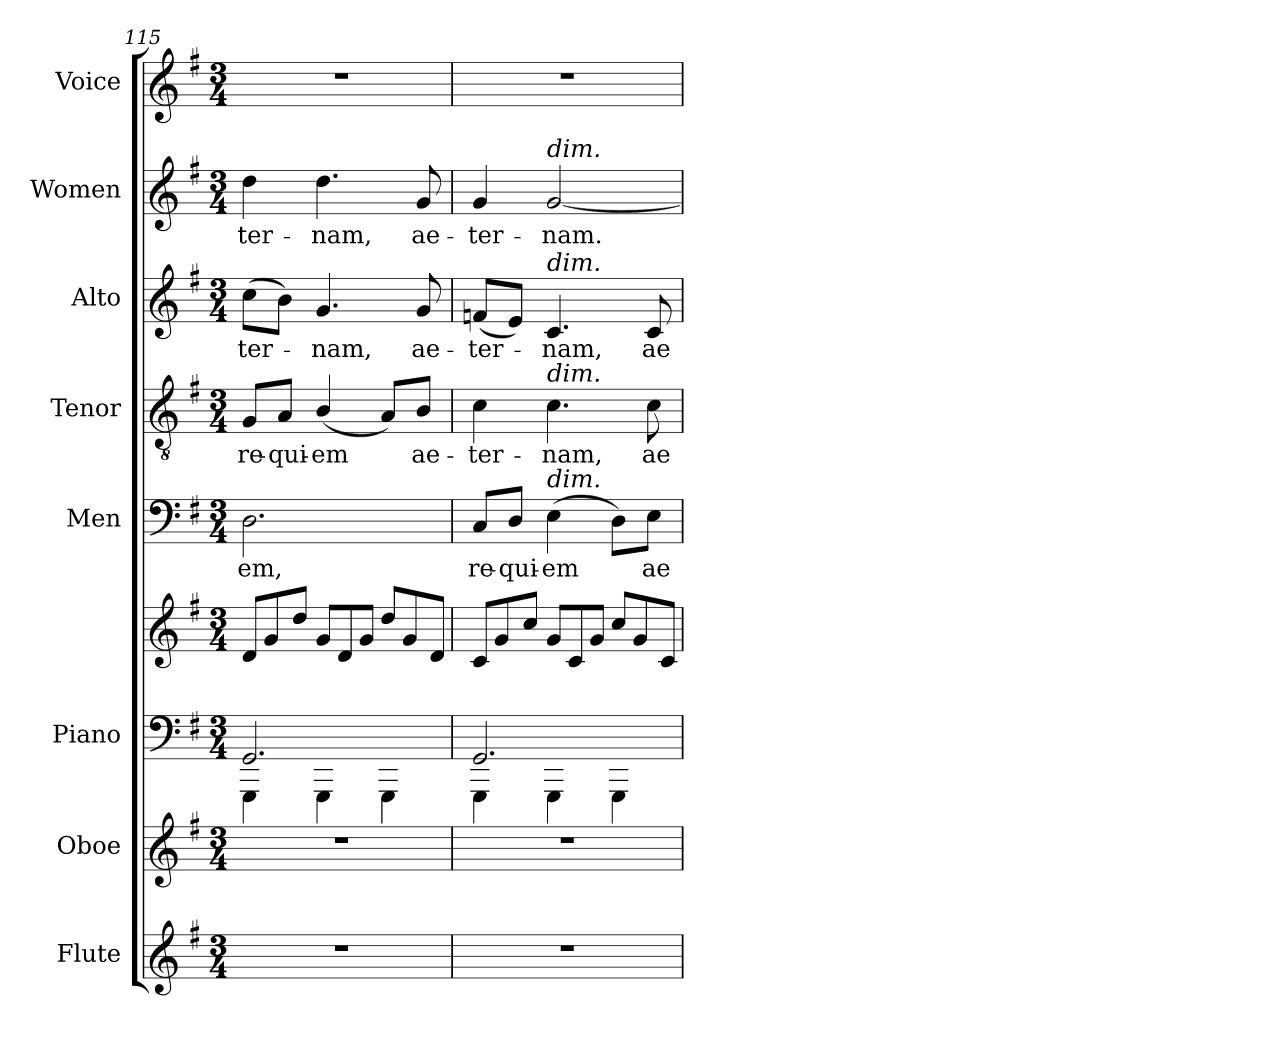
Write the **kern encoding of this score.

**kern	**kern	**kern	**kern	**kern	**text	**kern	**text	**kern	**text	**kern	**text	**kern
*part8	*part7	*part6	*part6	*part5	*part5	*part4	*part4	*part3	*part3	*part2	*part2	*part1
*staff9	*staff8	*staff7	*staff6	*staff5	*staff5	*staff4	*staff4	*staff3	*staff3	*staff2	*staff2	*staff1
*I"Flute	*I"Oboe	*I"Piano	*	*I"Men	*	*I"Tenor	*	*I"Alto	*	*I"Women	*	*I"Voice
*I'Fl	*I'Ob	*I'Pno.	*	*I'M.	*	*I'T.	*	*I'A.	*	*I'W.	*	*I'Vo.
*clefG2	*clefG2	*clefF4	*clefG2	*clefF4	*	*clefGv2	*	*clefG2	*	*clefG2	*	*clefG2
*k[f#]	*k[f#]	*k[f#]	*k[f#]	*k[f#]	*	*k[f#]	*	*k[f#]	*	*k[f#]	*	*k[f#]
*M3/4	*M3/4	*M3/4	*M3/4	*M3/4	*	*M3/4	*	*M3/4	*	*M3/4	*	*M3/4
=115	=115	=115	=115	=115	=115	=115	=115	=115	=115	=115	=115	=115
*	*	*^	*	*	*	*	*	*	*	*	*	*
*	*	*	*	*Xtuplet	*	*	*	*	*	*	*	*	*
!	!	!	!	!	!	!LO:LY:b	!	!LO:LY:b	!	!LO:LY:b	!	!LO:LY:b	!
2.r	2.r	2.GG/	4GGG\	12d/L	2.D\	-em,	8G/L	re-	(>8cc\L	-ter-	4dd\	-ter-	2.r
.	.	.	.	12g/	.	.	.	.	.	.	.	.	.
!	!	!	!	!	!	!	!	!LO:LY:b	!	!	!	!	!
.	.	.	.	.	.	.	8A/J	-qui-	8b\J)	.	.	.	.
.	.	.	.	12dd/J	.	.	.	.	.	.	.	.	.
!	!	!	!	!	!	!	!	!LO:LY:b	!	!LO:LY:b	!	!LO:LY:b	!
.	.	.	4GGG\	12g/L	.	.	(<4B/	-em	4.g/	-nam,	4.dd\	-nam,	.
.	.	.	.	12d/	.	.	.	.	.	.	.	.	.
.	.	.	.	12g/J	.	.	.	.	.	.	.	.	.
.	.	.	4GGG\	12dd/L	.	.	8A/L)	.	.	.	.	.	.
.	.	.	.	12g/	.	.	.	.	.	.	.	.	.
!	!	!	!	!	!	!	!	!LO:LY:b	!	!LO:LY:b	!	!LO:LY:b	!
.	.	.	.	.	.	.	8B/J	ae-	8g/	ae-	8g/	ae-	.
.	.	.	.	12d/J	.	.	.	.	.	.	.	.	.
!!LO:PB:g=z
=116	=116	=116	=116	=116	=116	=116	=116	=116	=116	=116	=116	=116	=116
!	!	!	!	!	!	!LO:LY:b	!	!LO:LY:b	!	!LO:LY:b	!	!LO:LY:b	!
2.r	2.r	2.GG/	4GGG\	12c/L	8C/L	re-	4c\	-ter-	(<8fn/L	-ter-	4g/	-ter-	2.r
.	.	.	.	12g/	.	.	.	.	.	.	.	.	.
!	!	!	!	!	!	!LO:LY:b	!	!	!	!	!	!	!
.	.	.	.	.	8D/J	-qui-	.	.	8e/J)	.	.	.	.
.	.	.	.	12cc/J	.	.	.	.	.	.	.	.	.
!	!	!	!	!	!	!	!	!	!	!	!LO:TX:a:i:t=dim.	!	!
!	!	!	!	!	!	!	!	!	!LO:TX:a:i:t=dim.	!	!	!	!
!	!	!	!	!	!	!	!LO:TX:a:i:t=dim.	!	!	!	!	!	!
!	!	!	!	!	!LO:TX:a:i:t=dim.	!	!	!	!	!	!	!	!
!	!	!	!	!	!	!LO:LY:b	!	!LO:LY:b	!	!LO:LY:b	!	!LO:LY:b	!
.	.	.	4GGG\	12g/L	(>4E\	-em	4.c\	-nam,	4.c/	-nam,	[2g/	-nam.	.
.	.	.	.	12c/	.	.	.	.	.	.	.	.	.
.	.	.	.	12g/J	.	.	.	.	.	.	.	.	.
.	.	.	4GGG\	12cc/L	8D\L)	.	.	.	.	.	.	.	.
.	.	.	.	12g/	.	.	.	.	.	.	.	.	.
!	!	!	!	!	!	!LO:LY:b	!	!LO:LY:b	!	!LO:LY:b	!	!	!
.	.	.	.	.	8E\J	ae-	8c\	ae-	8c/	ae-	.	.	.
.	.	.	.	12c/J	.	.	.	.	.	.	.	.	.
*	*	*v	*v	*	*	*	*	*	*	*	*	*	*
=	=	=	=	=	=	=	=	=	=	=	=	=
*-	*-	*-	*-	*-	*-	*-	*-	*-	*-	*-	*-	*-
